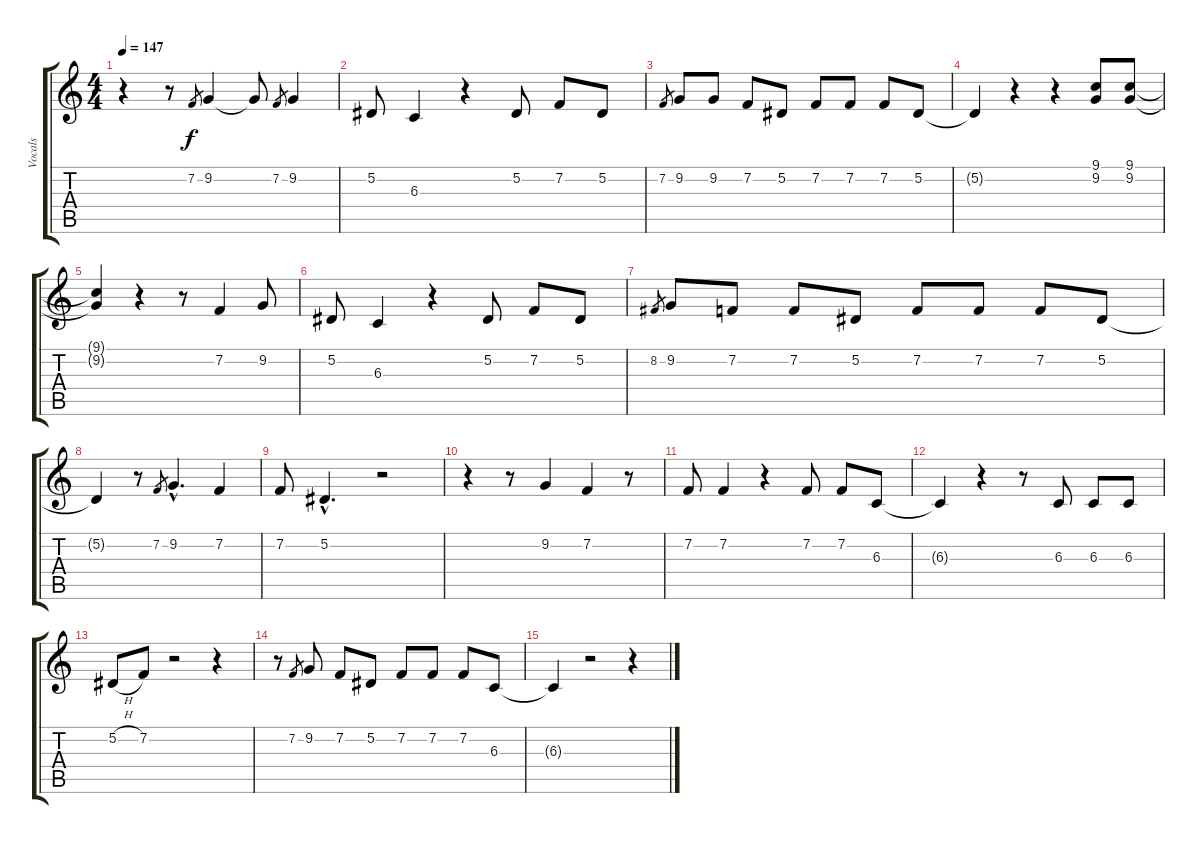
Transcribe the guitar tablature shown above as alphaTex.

\track ("Vocals" "Vocals") {instrument altosax}
\staff {score tabs}
\tuning (Eb4 Bb3 Gb3 Db3 Ab2 Eb2) {hide}
\ts (4 4)
\tempo 147
\clef g2
\ks c
r.4{dy f} r.8 7.2.8{gr} 9.2.4 9.2{t}.8 7.2.8{gr} 9.2.4 |
5.2.8 6.3.4 r.4 5.2.8 7.2.8 5.2.8 |
7.2.8{gr} 9.2.8 9.2.8 7.2.8 5.2.8 7.2.8 7.2.8 7.2.8 5.2.8 |
5.2{t}.4 r.4 r.4 (9.1 9.2).8 (9.1 9.2).8 |
(9.1{t} 9.2{t}).4 r.4 r.8 7.2.4 9.2.8 |
5.2.8 6.3.4 r.4 5.2.8 7.2.8 5.2.8 |
8.2.8{gr} 9.2.8 7.2.8 7.2.8 5.2.8 7.2.8 7.2.8 7.2.8 5.2.8 |
5.2{t}.4 r.8 7.2.8{gr} 9.2{hac}.4{d} 7.2.4 |
7.2.8 5.2{hac}.4{d} r.2 |
r.4 r.8 9.2.4 7.2.4 r.8 |
7.2.8 7.2.4 r.4 7.2.8 7.2.8 6.3.8 |
6.3{t}.4 r.4 r.8 6.3.8 6.3.8 6.3.8 |
5.2{h}.8 7.2.8 r.2 r.4 |
r.8 7.2.8{gr} 9.2.8 7.2.8 5.2.8 7.2.8 7.2.8 7.2.8 6.3.8 |
6.3{t}.4 r.2 r.4
